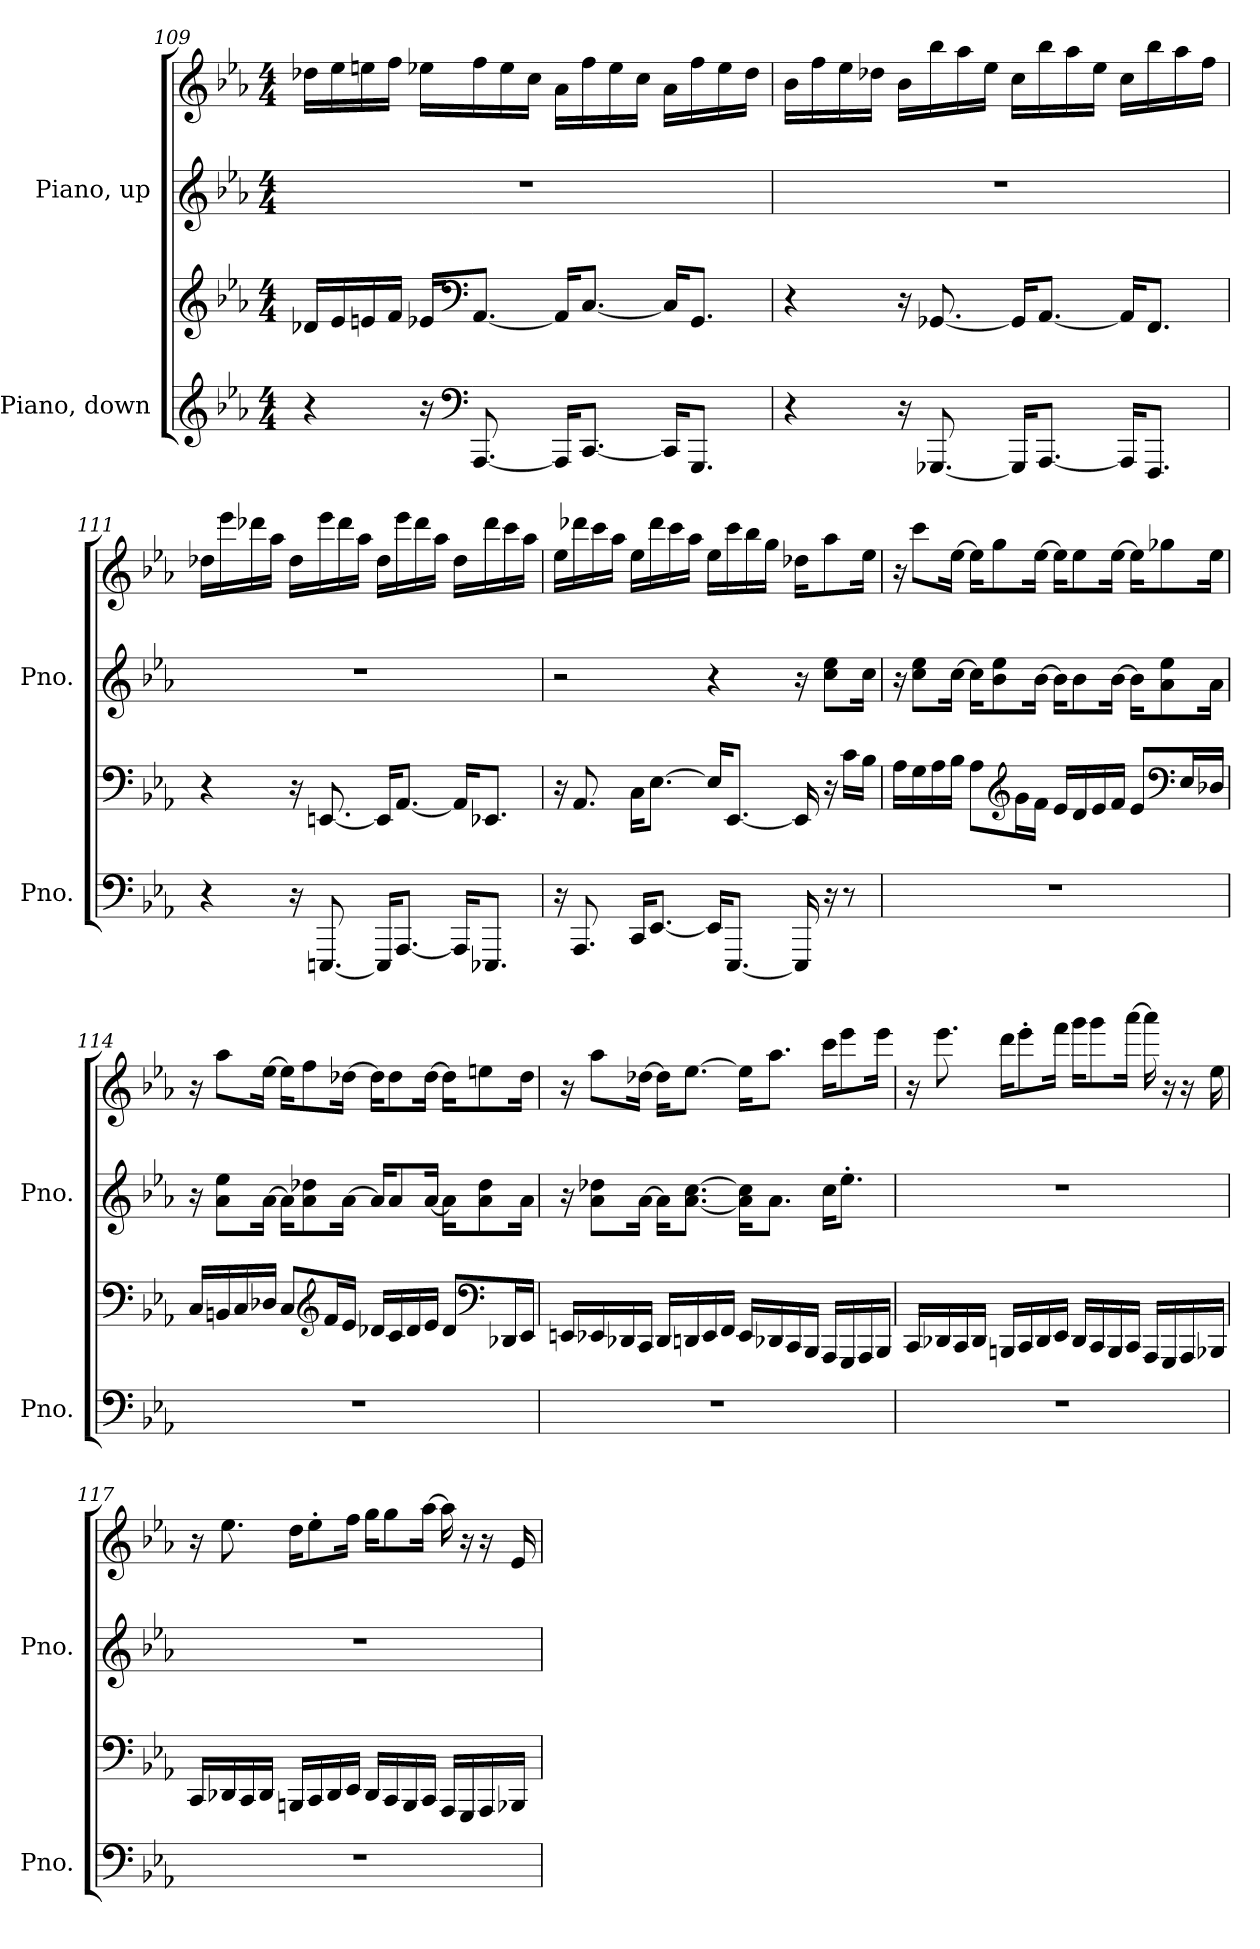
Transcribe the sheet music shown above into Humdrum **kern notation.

**kern	**kern	**kern	**kern
*part2	*part2	*part1	*part1
*staff4	*staff3	*staff2	*staff1
*I"Piano, down	*	*I"Piano, up	*
*I'Pno.	*	*I'Pno.	*
*clefG2	*clefG2	*clefG2	*clefG2
*k[b-e-a-]	*k[b-e-a-]	*k[b-e-a-]	*k[b-e-a-]
*M4/4	*M4/4	*M4/4	*M4/4
=109	=109	=109	=109
4r	16d-X/LL	1r	16dd-X\LL
.	16e-/	.	16ee-\
.	16en/	.	16een\
.	16f/JJ	.	16ff\JJ
16r	16e-X/KL	.	16ee-X\LL
*clefF4	*clefF4	*	*
[8.AAA-/	[8.AA-/J	.	16ff\
.	.	.	16ee-\
.	.	.	16cc\JJ
16AAA-/KL]	16AA-/KL]	.	16a-\LL
[8.CC/J	[8.C/J	.	16ff\
.	.	.	16ee-\
.	.	.	16cc\JJ
16CC/KL]	16C/KL]	.	16a-\LL
8.GGG/J	8.GG/J	.	16ff\
.	.	.	16ee-\
.	.	.	16dd-\JJ
!!LO:PB:g=z
=110	=110	=110	=110
4r	4r	1r	16b-\LL
.	.	.	16ff\
.	.	.	16ee-\
.	.	.	16dd-X\JJ
16r	16r	.	16b-\LL
[8.GGG-X/	[8.GG-X/	.	16bb-\
.	.	.	16aa-\
.	.	.	16ee-\JJ
16GGG-/KL]	16GG-/KL]	.	16cc\LL
[8.AAA-/J	[8.AA-/J	.	16bb-\
.	.	.	16aa-\
.	.	.	16ee-\JJ
16AAA-/KL]	16AA-/KL]	.	16cc\LL
8.FFF/J	8.FF/J	.	16bb-\
.	.	.	16aa-\
.	.	.	16ff\JJ
=111	=111	=111	=111
4r	4r	1r	16dd-X\LL
.	.	.	16eee-\
.	.	.	16ddd-X\
.	.	.	16aa-\JJ
16r	16r	.	16dd-\LL
[8.EEEn/	[8.EEn/	.	16eee-\
.	.	.	16ddd-\
.	.	.	16aa-\JJ
16EEE/KL]	16EE/KL]	.	16dd-\LL
[8.AAA-/J	[8.AA-/J	.	16eee-\
.	.	.	16ddd-\
.	.	.	16aa-\JJ
16AAA-/KL]	16AA-/KL]	.	16dd-\LL
8.EEE-X/J	8.EE-X/J	.	16ddd-\
.	.	.	16ccc\
.	.	.	16aa-\JJ
!!LO:LB:g=z
=112	=112	=112	=112
16r	16r	2r	16ee-\LL
8.AAA-/	8.AA-/	.	16ddd-X\
.	.	.	16ccc\
.	.	.	16aa-\JJ
16CC/KL	16C\KL	.	16ee-\LL
[8.EE-/J	[8.E-\J	.	16ddd-\
.	.	.	16ccc\
.	.	.	16aa-\JJ
16EE-/KL]	16E-/KL]	4r	16ee-\LL
[8.EEE-/J	[8.EE-/J	.	16ccc\
.	.	.	16bb-\
.	.	.	16gg\JJ
16EEE-/]	16EE-/]	16r	16dd-X\KL
16r	16r	8cc\ 8ee-\L	8aa-\
8r	16c\LL	.	.
.	16B-\JJ	16cc\Jk	16ee-\Jk
=113	=113	=113	=113
1r	16A-\LL	16r	16r
.	16G\	8cc\ 8ee-\L	8ccc\L
.	16A-\	.	.
.	16B-\JJ	[16cc\Jk	[16ee-\Jk
.	8A-\L	16cc\KL]	16ee-\KL]
.	.	8b-\ 8ee-\	8gg\
*	*clefG2	*	*
.	16g\L	.	.
.	16f\JJ	[16b-\Jk	[16ee-\Jk
.	16e-/LL	16b-\KL]	16ee-\KL]
.	16d/	8b-\	8ee-\
.	16e-/	.	.
.	16f/JJ	[16b-\Jk	[16ee-\Jk
.	8e-/L	16b-\KL]	16ee-\KL]
.	.	8a-\ 8ee-\	8gg-X\
*	*clefF4	*	*
.	16E-/L	.	.
.	16D-X/JJ	16a-\Jk	16ee-\Jk
!!LO:LB:g=z
=114	=114	=114	=114
1r	16C/LL	16r	16r
.	16BBn/	8a-\ 8ee-\L	8aa-\L
.	16C/	.	.
.	16D-X/JJ	[16a-\Jk	[16ee-\Jk
.	8C/L	16a-\KL]	16ee-\KL]
.	.	8a-\ 8dd-X\	8ff\
*	*clefG2	*	*
.	16f/L	.	.
.	16e-/JJ	[16a-\Jk	[16dd-X\Jk
.	16d-X/LL	16a-/KL]	16dd-\KL]
.	16c/	8a-/	8dd-\
.	16d-/	.	.
.	16e-/JJ	[16a-/Jk	[16dd-\Jk
.	8d-/L	16a-\KL]	16dd-\KL]
.	.	8a-\ 8dd-\	8een\
*	*clefF4	*	*
.	16DD-X/L	.	.
.	16EE-/JJ	16a-\Jk	16dd-\Jk
!!LO:PB:g=z
=115	=115	=115	=115
1r	16EEn/LL	16r	16r
.	16EE-X/	8a-\ 8dd-X\L	8aa-\L
.	16DD-X/	.	.
.	16CC/JJ	[16a-\Jk	[16dd-X\Jk
.	16DD-/LL	16a-\KL]	16dd-\KL]
.	16DDn/	[8.a-\ [8.cc\J	[8.ee-\J
.	16EE-/	.	.
.	16FF/JJ	.	.
.	16EE-/LL	16a-\] 16cc\]KL	16ee-\KL]
.	16DD-X/	8.a-\J	8.aa-\J
.	16CC/	.	.
.	16BBB-/JJ	.	.
.	16AAA-/LL	16cc\KL	16ccc\KL
.	16GGG/	8.ee-'\J	8eee-\
.	16AAA-/	.	.
.	16BBB-/JJ	.	16eee-\Jk
!!LO:LB:g=z
=116	=116	=116	=116
1r	16CC/LL	1r	16r
.	16DD-X/	.	8.eee-\
.	16CC/	.	.
.	16DD-/JJ	.	.
.	16BBBn/LL	.	16ddd\KL
.	16CC/	.	8eee-'\
.	16DD-/	.	.
.	16EE-/JJ	.	16fff\Jk
.	16DD-/LL	.	16ggg\KL
.	16CC/	.	8ggg\
.	16BBB/	.	.
.	16CC/JJ	.	[16aaa-\Jk
.	16AAA-/LL	.	16aaa-\]
.	16GGG/	.	16r
.	16AAA-/	.	16r
.	16BBB-X/JJ	.	16ee-\
!!LO:LB:g=z
=117	=117	=117	=117
1r	16CC/LL	1r	16r
.	16DD-X/	.	8.ee-\
.	16CC/	.	.
.	16DD-/JJ	.	.
.	16BBBn/LL	.	16dd\KL
.	16CC/	.	8ee-'\
.	16DD-/	.	.
.	16EE-/JJ	.	16ff\Jk
.	16DD-/LL	.	16gg\KL
.	16CC/	.	8gg\
.	16BBB/	.	.
.	16CC/JJ	.	[16aa-\Jk
.	16AAA-/LL	.	16aa-\]
.	16GGG/	.	16r
.	16AAA-/	.	16r
.	16BBB-X/JJ	.	16e-/
=	=	=	=
*-	*-	*-	*-
